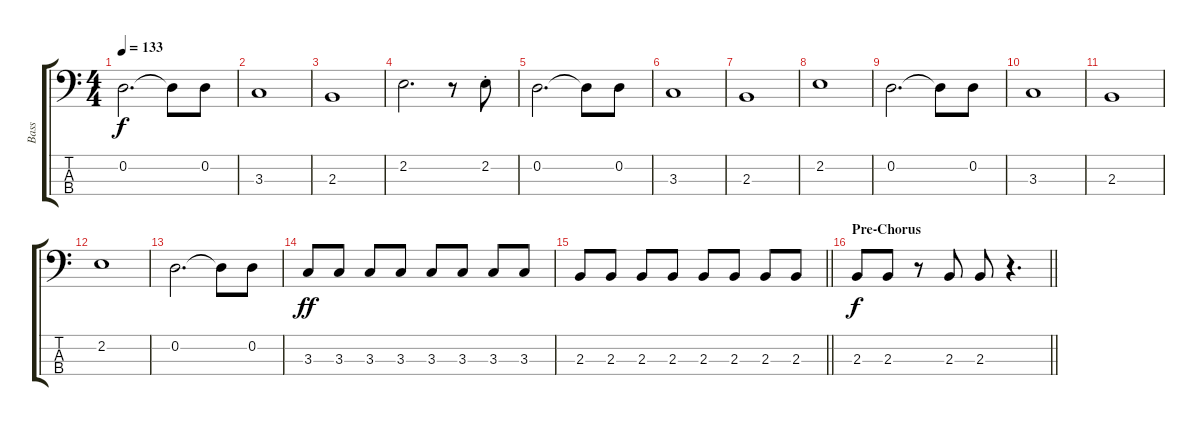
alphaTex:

\track ("Bass" "Bass") {instrument electricbasspick}
\staff {score tabs}
\tuning (G2 D2 A1 E1) {hide}
\ts (4 4)
\tempo 133
\clef f4
\ks c
0.2.2{d dy f} 0.2{t}.8 0.2.8 |
3.3.1 |
2.3.1 |
2.2.2{d} r.8 2.2{st}.8 |
0.2.2{d} 0.2{t}.8 0.2.8 |
3.3.1 |
2.3.1 |
2.2.1 |
0.2.2{d} 0.2{t}.8 0.2.8 |
3.3.1 |
2.3.1 |
2.2.1 |
0.2.2{d} 0.2{t}.8 0.2.8 |
3.3.8{dy ff} 3.3.8 3.3.8 3.3.8 3.3.8 3.3.8 3.3.8 3.3.8 |
\barLineRight lightlight
2.3.8 2.3.8 2.3.8 2.3.8 2.3.8 2.3.8 2.3.8 2.3.8 |
\section ("" "Pre-Chorus")
\barLineRight lightlight
2.3.8{dy f} 2.3.8 r.8 2.3.8 2.3.8 r.4{d}
